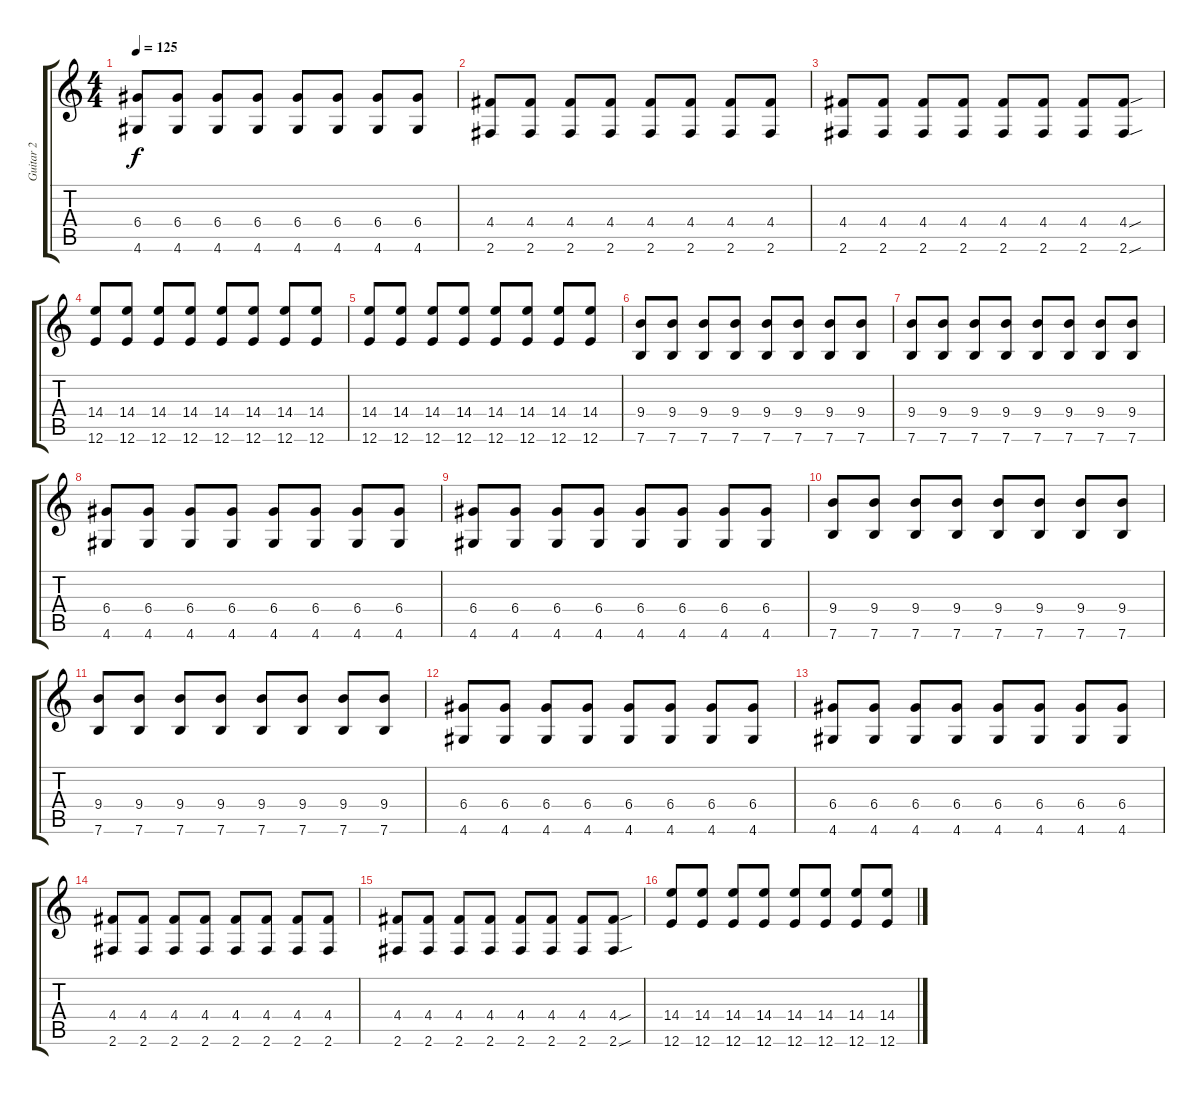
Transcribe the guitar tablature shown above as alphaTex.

\track ("Guitar 2" "Guitar 2") {instrument overdrivenguitar}
\staff {score tabs}
\tuning (E4 B3 G3 D3 A2 E2) {hide}
\ts (4 4)
\tempo 125
\clef g2
\ks c
(6.4 4.6).8{dy f} (6.4 4.6).8 (6.4 4.6).8 (6.4 4.6).8 (6.4 4.6).8 (6.4 4.6).8 (6.4 4.6).8 (6.4 4.6).8 |
(4.4 2.6).8 (4.4 2.6).8 (4.4 2.6).8 (4.4 2.6).8 (4.4 2.6).8 (4.4 2.6).8 (4.4 2.6).8 (4.4 2.6).8 |
(4.4 2.6).8 (4.4 2.6).8 (4.4 2.6).8 (4.4 2.6).8 (4.4 2.6).8 (4.4 2.6).8 (4.4 2.6).8 (4.4{sou} 2.6{sou}).8 |
(14.4 12.6).8 (14.4 12.6).8 (14.4 12.6).8 (14.4 12.6).8 (14.4 12.6).8 (14.4 12.6).8 (14.4 12.6).8 (14.4 12.6).8 |
(14.4 12.6).8 (14.4 12.6).8 (14.4 12.6).8 (14.4 12.6).8 (14.4 12.6).8 (14.4 12.6).8 (14.4 12.6).8 (14.4 12.6).8 |
(9.4 7.6).8 (9.4 7.6).8 (9.4 7.6).8 (9.4 7.6).8 (9.4 7.6).8 (9.4 7.6).8 (9.4 7.6).8 (9.4 7.6).8 |
(9.4 7.6).8 (9.4 7.6).8 (9.4 7.6).8 (9.4 7.6).8 (9.4 7.6).8 (9.4 7.6).8 (9.4 7.6).8 (9.4 7.6).8 |
(6.4 4.6).8 (6.4 4.6).8 (6.4 4.6).8 (6.4 4.6).8 (6.4 4.6).8 (6.4 4.6).8 (6.4 4.6).8 (6.4 4.6).8 |
(6.4 4.6).8 (6.4 4.6).8 (6.4 4.6).8 (6.4 4.6).8 (6.4 4.6).8 (6.4 4.6).8 (6.4 4.6).8 (6.4 4.6).8 |
(9.4 7.6).8 (9.4 7.6).8 (9.4 7.6).8 (9.4 7.6).8 (9.4 7.6).8 (9.4 7.6).8 (9.4 7.6).8 (9.4 7.6).8 |
(9.4 7.6).8 (9.4 7.6).8 (9.4 7.6).8 (9.4 7.6).8 (9.4 7.6).8 (9.4 7.6).8 (9.4 7.6).8 (9.4 7.6).8 |
(6.4 4.6).8 (6.4 4.6).8 (6.4 4.6).8 (6.4 4.6).8 (6.4 4.6).8 (6.4 4.6).8 (6.4 4.6).8 (6.4 4.6).8 |
(6.4 4.6).8 (6.4 4.6).8 (6.4 4.6).8 (6.4 4.6).8 (6.4 4.6).8 (6.4 4.6).8 (6.4 4.6).8 (6.4 4.6).8 |
(4.4 2.6).8 (4.4 2.6).8 (4.4 2.6).8 (4.4 2.6).8 (4.4 2.6).8 (4.4 2.6).8 (4.4 2.6).8 (4.4 2.6).8 |
(4.4 2.6).8 (4.4 2.6).8 (4.4 2.6).8 (4.4 2.6).8 (4.4 2.6).8 (4.4 2.6).8 (4.4 2.6).8 (4.4{sou} 2.6{sou}).8 |
(14.4 12.6).8 (14.4 12.6).8 (14.4 12.6).8 (14.4 12.6).8 (14.4 12.6).8 (14.4 12.6).8 (14.4 12.6).8 (14.4 12.6).8
